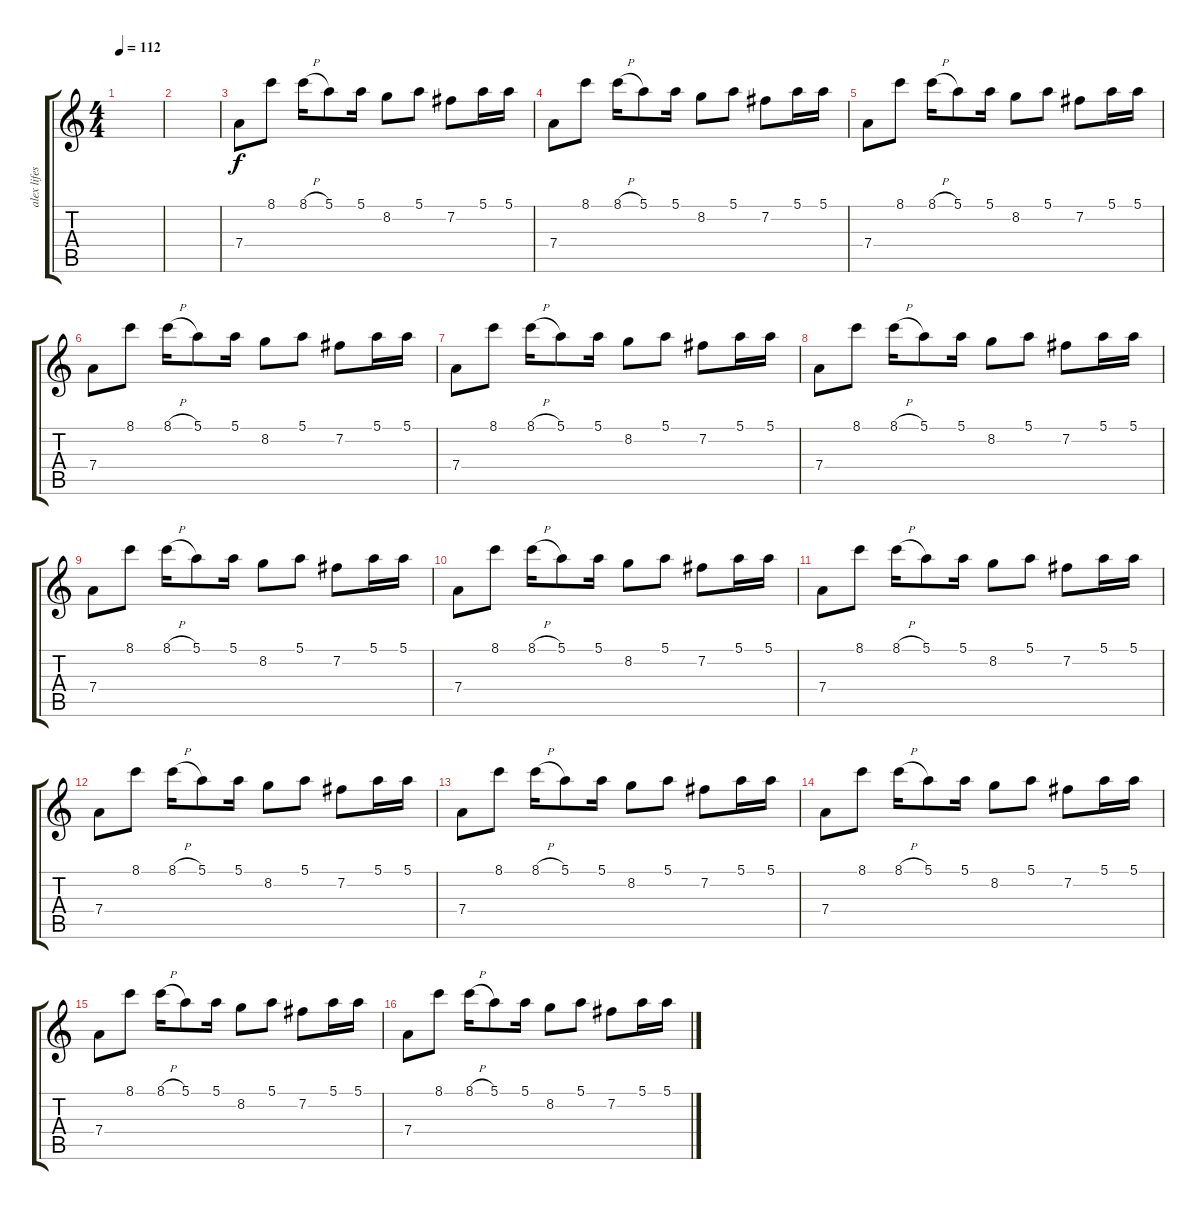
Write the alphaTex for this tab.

\track ("alex lifeson" "alex lifes") {instrument electricguitarclean}
\staff {score tabs}
\tuning (E4 B3 G3 D3 A2 E2) {hide}
\ts (4 4)
\tempo 112
\clef g2
\ks c
|
|
7.4.8 8.1.8 8.1{h}.16 5.1.8 5.1.16 8.2.8 5.1.8 7.2.8 5.1.16 5.1.16 |
7.4.8 8.1.8 8.1{h}.16 5.1.8 5.1.16 8.2.8 5.1.8 7.2.8 5.1.16 5.1.16 |
7.4.8 8.1.8 8.1{h}.16 5.1.8 5.1.16 8.2.8 5.1.8 7.2.8 5.1.16 5.1.16 |
7.4.8 8.1.8 8.1{h}.16 5.1.8 5.1.16 8.2.8 5.1.8 7.2.8 5.1.16 5.1.16 |
7.4.8 8.1.8 8.1{h}.16 5.1.8 5.1.16 8.2.8 5.1.8 7.2.8 5.1.16 5.1.16 |
7.4.8 8.1.8 8.1{h}.16 5.1.8 5.1.16 8.2.8 5.1.8 7.2.8 5.1.16 5.1.16 |
7.4.8 8.1.8 8.1{h}.16 5.1.8 5.1.16 8.2.8 5.1.8 7.2.8 5.1.16 5.1.16 |
7.4.8 8.1.8 8.1{h}.16 5.1.8 5.1.16 8.2.8 5.1.8 7.2.8 5.1.16 5.1.16 |
7.4.8 8.1.8 8.1{h}.16 5.1.8 5.1.16 8.2.8 5.1.8 7.2.8 5.1.16 5.1.16 |
7.4.8 8.1.8 8.1{h}.16 5.1.8 5.1.16 8.2.8 5.1.8 7.2.8 5.1.16 5.1.16 |
7.4.8 8.1.8 8.1{h}.16 5.1.8 5.1.16 8.2.8 5.1.8 7.2.8 5.1.16 5.1.16 |
7.4.8 8.1.8 8.1{h}.16 5.1.8 5.1.16 8.2.8 5.1.8 7.2.8 5.1.16 5.1.16 |
7.4.8 8.1.8 8.1{h}.16 5.1.8 5.1.16 8.2.8 5.1.8 7.2.8 5.1.16 5.1.16 |
7.4.8 8.1.8 8.1{h}.16 5.1.8 5.1.16 8.2.8 5.1.8 7.2.8 5.1.16 5.1.16
